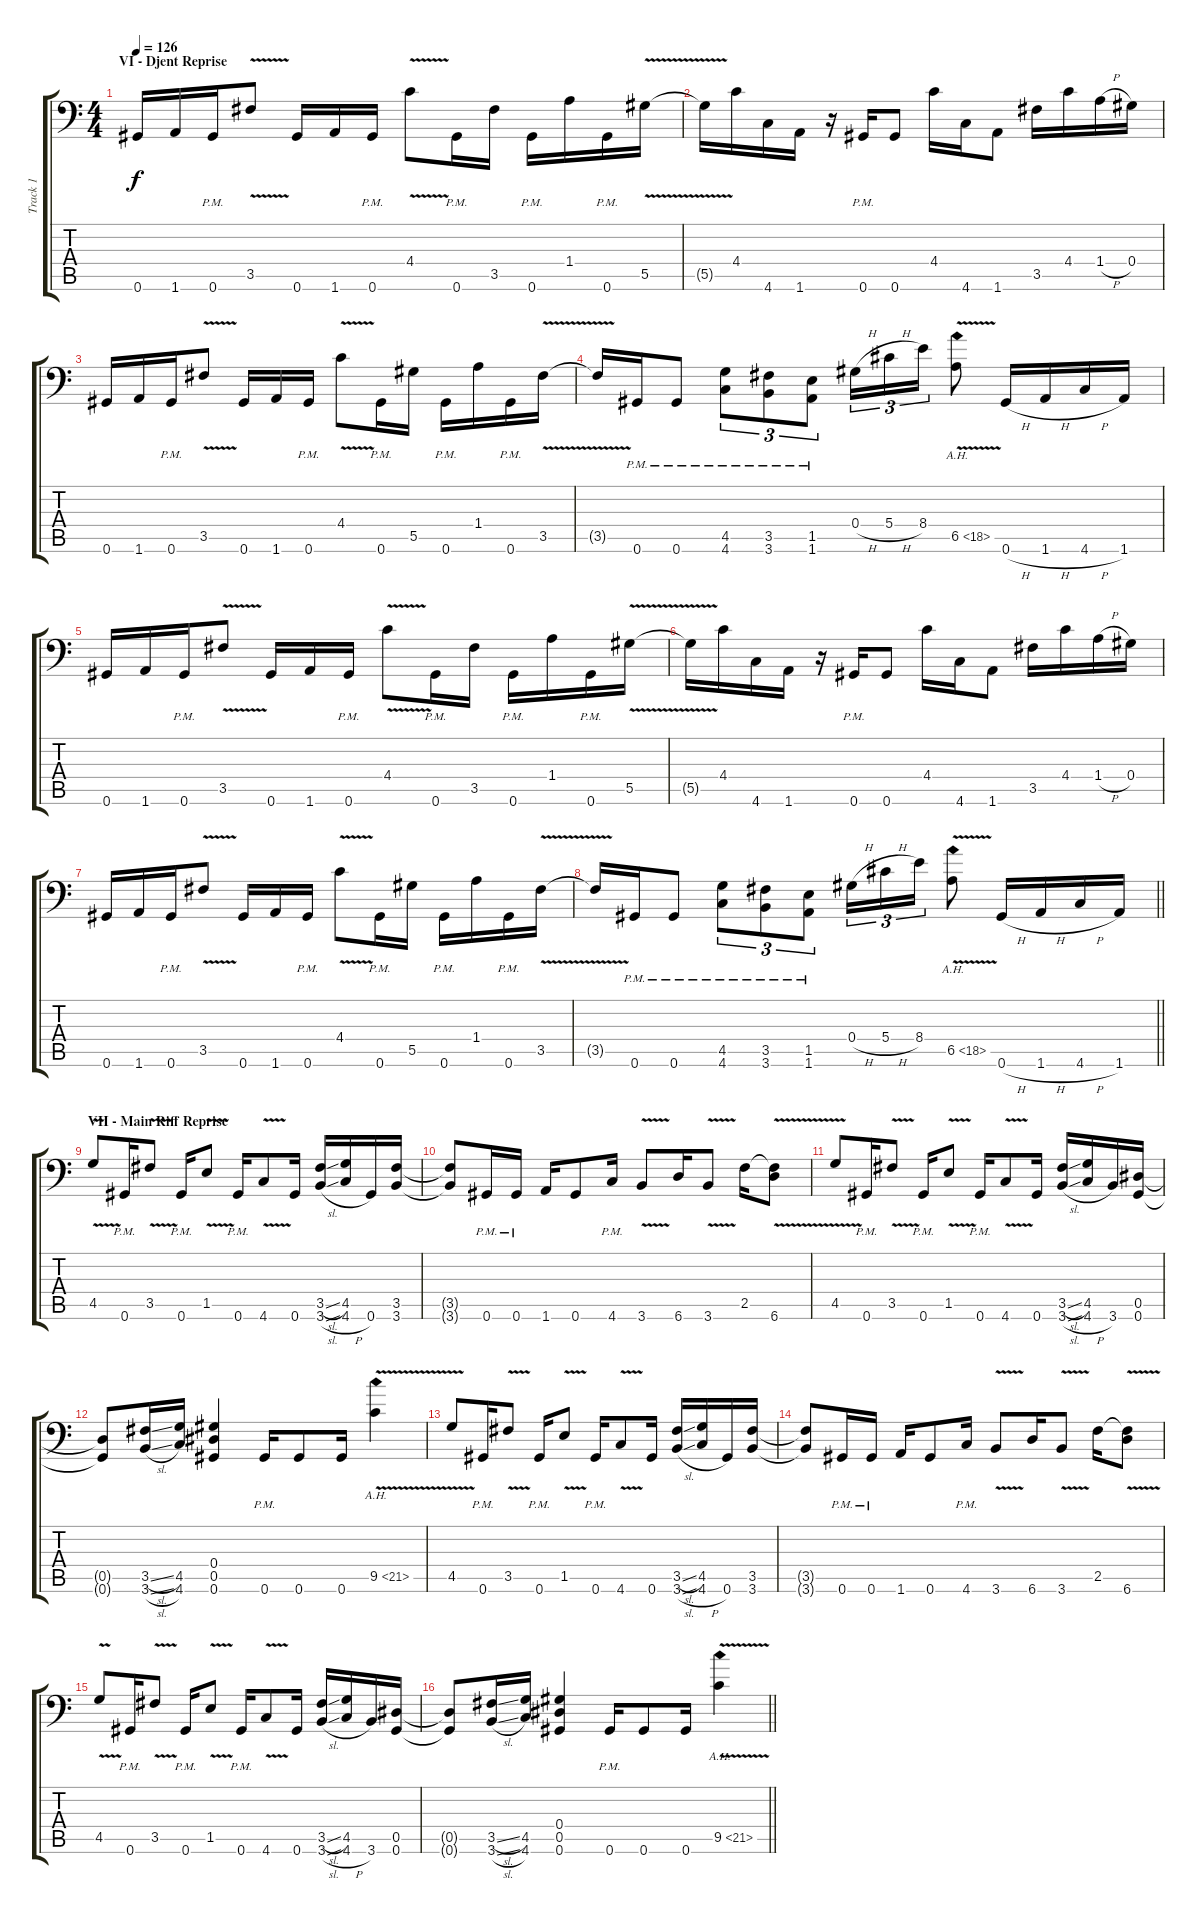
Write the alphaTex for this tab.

\track ("Track 1" "Track 1") {instrument distortionguitar}
\staff {score tabs}
\tuning (Bb3 F3 Db3 Ab2 Eb2 Ab1) {hide}
\ts (4 4)
\section ("" "VI - Djent Reprise")
\tempo 126
\clef f4
\ks c
0.6.16{dy f} 1.6.16 0.6{pm}.16 3.5{v}.8 0.6.16 1.6.16 0.6{pm}.16 4.4{v}.8 0.6{pm}.16 3.5.16 0.6{pm}.16 1.4.16 0.6{pm}.16 5.5{v}.16 |
5.5{t}.16 4.4.16 4.6.16 1.6.16 r.16 0.6{pm}.16 0.6.8 4.4.16 4.6.16 1.6.8 3.5.16 4.4.16 1.4{h}.16 0.4.16 |
0.6.16 1.6.16 0.6{pm}.16 3.5{v}.8 0.6.16 1.6.16 0.6{pm}.16 4.4{v}.8 0.6{pm}.16 5.5.16 0.6{pm}.16 1.4.16 0.6{pm}.16 3.5{v}.16 |
3.5{t}.16 0.6{pm}.16 0.6{pm}.8 (4.5{pm} 4.6{pm}).8{tu (3 2)} (3.5{pm} 3.6{pm}).8{tu (3 2)} (1.5{pm} 1.6{pm}).8{tu (3 2)} 0.4{h}.16{tu (3 2)} 5.4{h}.16{tu (3 2)} 8.4.16{tu (3 2)} 6.5{ah 12 v}.8 0.6{h}.16 1.6{h}.16 4.6{h}.16 1.6.16 |
0.6.16 1.6.16 0.6{pm}.16 3.5{v}.8 0.6.16 1.6.16 0.6{pm}.16 4.4{v}.8 0.6{pm}.16 3.5.16 0.6{pm}.16 1.4.16 0.6{pm}.16 5.5{v}.16 |
5.5{t}.16 4.4.16 4.6.16 1.6.16 r.16 0.6{pm}.16 0.6.8 4.4.16 4.6.16 1.6.8 3.5.16 4.4.16 1.4{h}.16 0.4.16 |
0.6.16 1.6.16 0.6{pm}.16 3.5{v}.8 0.6.16 1.6.16 0.6{pm}.16 4.4{v}.8 0.6{pm}.16 5.5.16 0.6{pm}.16 1.4.16 0.6{pm}.16 3.5{v}.16 |
\barLineRight lightlight
3.5{t}.16 0.6{pm}.16 0.6{pm}.8 (4.5{pm} 4.6{pm}).8{tu (3 2)} (3.5{pm} 3.6{pm}).8{tu (3 2)} (1.5{pm} 1.6{pm}).8{tu (3 2)} 0.4{h}.16{tu (3 2)} 5.4{h}.16{tu (3 2)} 8.4.16{tu (3 2)} 6.5{ah 12 v}.8 0.6{h}.16 1.6{h}.16 4.6{h}.16 1.6.16 |
\section ("" "VII - Main Riff Reprise")
4.5{v}.8 0.6{pm}.16 3.5{v}.8 0.6{pm}.16 1.5{v}.8 0.6{pm}.16 4.6{v}.8 0.6.16 (3.5{sl} 3.6{sl}).16 (4.5 4.6{h}).16 0.6.16 (3.5 3.6).16 |
(3.5{t} 3.6{t}).8 0.6{pm}.16 0.6{pm}.16 1.6.16 0.6.8 4.6{pm}.16 3.6{v}.8 6.6.16 3.6{v}.8 2.5.16 (2.5{t} 6.6{v}).8 |
4.5{v}.8 0.6{pm}.16 3.5{v}.8 0.6{pm}.16 1.5{v}.8 0.6{pm}.16 4.6{v}.8 0.6.16 (3.5{sl} 3.6{sl}).16 (4.5 4.6{h}).16 3.6.16 (0.5 0.6).16 |
(0.5{t} 0.6{t}).8 (3.5{sl} 3.6{sl}).16 (4.5 4.6).16 (0.4 0.5 0.6).4 0.6{pm}.16 0.6.8 0.6.16 9.5{ah 12 v}.4 |
4.5{v}.8 0.6{pm}.16 3.5{v}.8 0.6{pm}.16 1.5{v}.8 0.6{pm}.16 4.6{v}.8 0.6.16 (3.5{sl} 3.6{sl}).16 (4.5 4.6{h}).16 0.6.16 (3.5 3.6).16 |
(3.5{t} 3.6{t}).8 0.6{pm}.16 0.6{pm}.16 1.6.16 0.6.8 4.6{pm}.16 3.6{v}.8 6.6.16 3.6{v}.8 2.5.16 (2.5{t} 6.6{v}).8 |
4.5{v}.8 0.6{pm}.16 3.5{v}.8 0.6{pm}.16 1.5{v}.8 0.6{pm}.16 4.6{v}.8 0.6.16 (3.5{sl} 3.6{sl}).16 (4.5 4.6{h}).16 3.6.16 (0.5 0.6).16 |
\barLineRight lightlight
(0.5{t} 0.6{t}).8 (3.5{sl} 3.6{sl}).16 (4.5 4.6).16 (0.4 0.5 0.6).4 0.6{pm}.16 0.6.8 0.6.16 9.5{ah 12 v}.4
